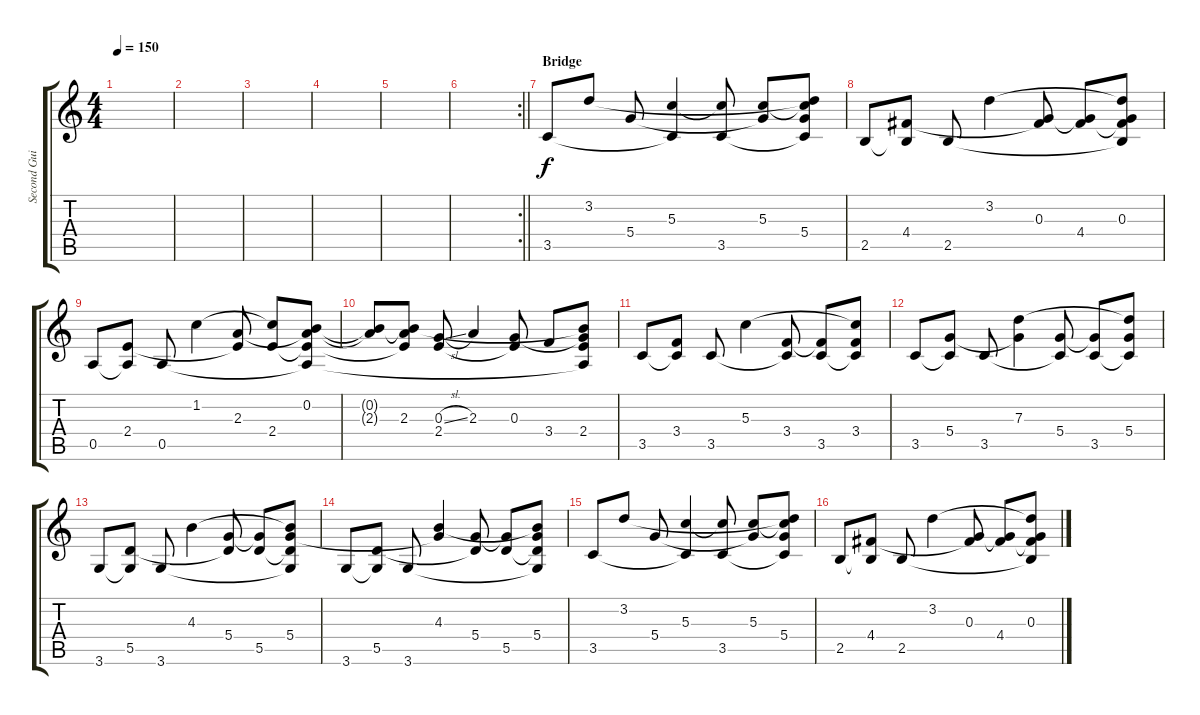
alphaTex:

\track ("Second Guitar" "Second Gui") {instrument acousticguitarsteel}
\staff {score tabs}
\tuning (E4 B3 G3 D3 A2 E2) {hide}
\ts (4 4)
\tempo 150
\clef g2
\ks c
|
|
|
|
|
\rc 2
\barLineRight lightlight
|
\section ("" "Bridge")
3.5.8{volume 13 instrument electricguitarclean} 3.2.8 5.4.8 (5.3 3.5{t}).4 (5.3{t} 3.5).8 (5.3 5.4{t}).8 (3.2{t} 5.3{t} 5.4 3.5{t}).8 |
2.5.8 (4.4 2.5{t}).8 2.5.8 3.2.4 (0.3 4.4{t}).8 (0.3{t} 4.4).8 (3.2{t} 0.3 4.4{t} 2.5{t}).8 |
0.5.8 (2.4 0.5{t}).8 0.5.8 1.2.4 (2.3 2.4{t}).8 (1.2{t} 2.4).8 (0.2 2.3{t} 2.4{t} 0.5{t}).8 |
(0.2{t} 2.3{t}).8 (0.2{t} 2.3 2.4{t}).8 (0.3{sl} 2.4).8 2.3.4 (0.3 2.4{t}).8 3.4.8 (0.2{t} 0.3{t} 2.4 0.5{t}).8 |
3.5.8 (3.4 3.5{t}).8 3.5.8 5.3.4 (3.4 3.5{t}).8 (3.4{t} 3.5).8 (5.3{t} 3.4 3.5{t}).8 |
3.5.8 (5.4 3.5{t}).8 3.5.8 (7.3 5.4{t}).4 (5.4 3.5{t}).8 (5.4{t} 3.5).8 (7.3{t} 5.4 3.5{t}).8 |
3.6.8 (5.5 3.6{t}).8 3.6.8 4.3.4 (5.4 5.5{t}).8 (5.4{t} 5.5).8 (4.3{t} 5.4 5.5{t} 3.6{t}).8 |
3.6.8 (5.5 3.6{t}).8 3.6.8 (4.3 5.4{t}).4 (5.4 5.5{t}).8 (5.4{t} 5.5).8 (4.3{t} 5.4 5.5{t} 3.6{t}).8 |
3.5.8 3.2.8 5.4.8 (5.3 3.5{t}).4 (5.3{t} 3.5).8 (5.3 5.4{t}).8 (3.2{t} 5.3{t} 5.4 3.5{t}).8 |
2.5.8 (4.4 2.5{t}).8 2.5.8 3.2.4 (0.3 4.4{t}).8 (0.3{t} 4.4).8 (3.2{t} 0.3 4.4{t} 2.5{t}).8
